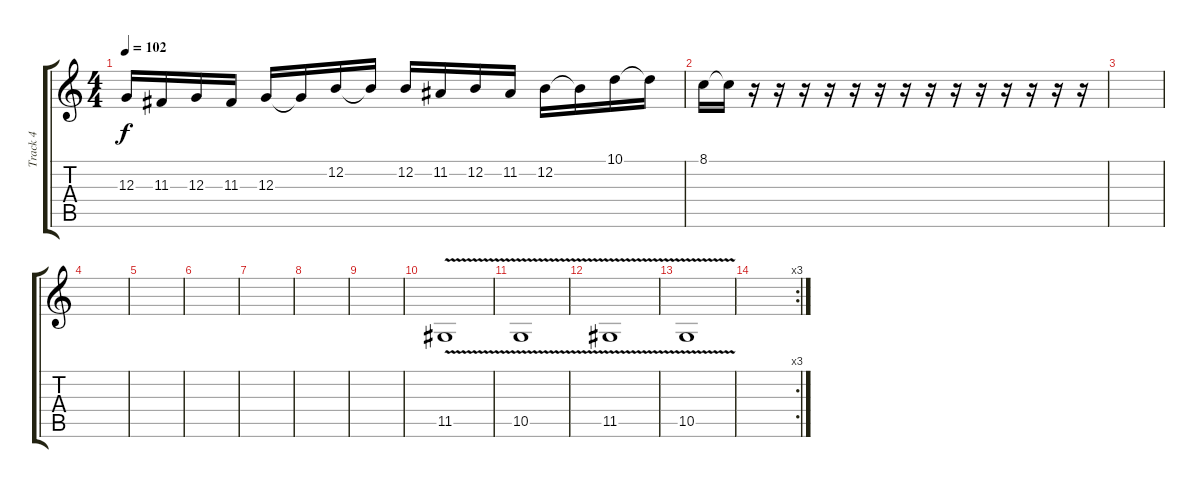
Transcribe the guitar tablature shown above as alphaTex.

\track ("Track 4" "Track 4") {instrument flute}
\staff {score tabs}
\tuning (E4 B3 G3 D3 A2 E2) {hide}
\ts (4 4)
\tempo 102
\clef g2
\ks c
12.3.16{dy f} 11.3.16 12.3.16 11.3.16 12.3.16 12.3{t}.16 12.2.16 12.2{t}.16 12.2.16 11.2.16 12.2.16 11.2.16 12.2.16 12.2{t}.16 10.1.16 10.1{t}.16 |
8.1.16 8.1{t}.16 r.16 r.16 r.16 r.16 r.16 r.16 r.16 r.16 r.16 r.16 r.16 r.16 r.16 r.16 |
|
|
|
|
|
|
|
11.5{v}.1 |
10.5{v}.1 |
11.5{v}.1 |
10.5{v}.1 |
\rc 3
